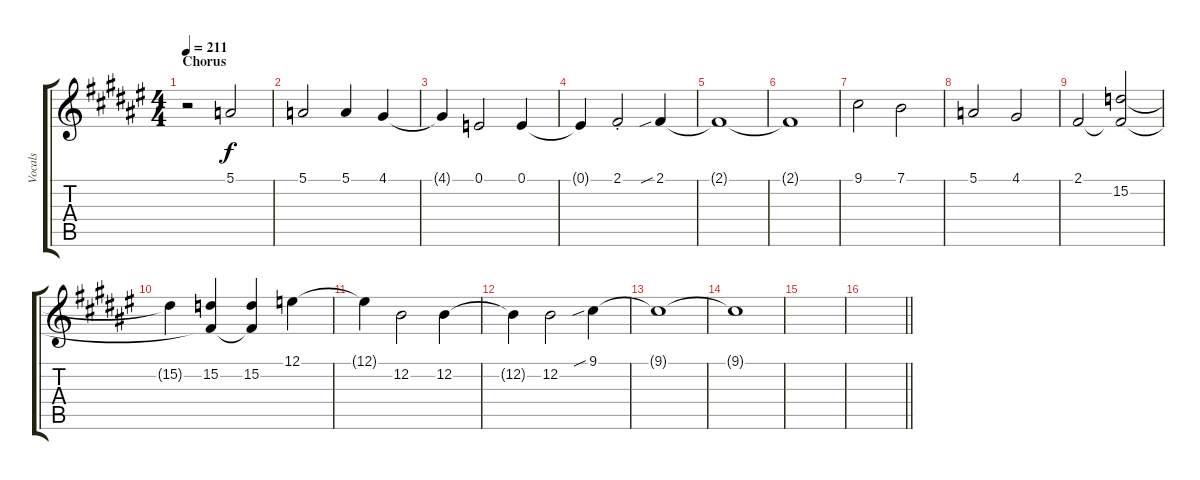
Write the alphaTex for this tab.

\track ("Vocals" "Vocals") {instrument lead2sawtooth}
\staff {score tabs}
\tuning (E4 B3 G3 D3 A2 E2) {hide}
\ts (4 4)
\section ("" "Chorus")
\tempo 211
\clef g2
\ks d#minor
r.2{dy f} 5.1.2 |
5.1.2 5.1.4 4.1.4 |
4.1{t}.4 0.1.2 0.1.4 |
0.1{t}.4 2.1{st}.2 2.1{sib}.4 |
2.1{t}.1 |
2.1{t}.1 |
9.1.2 7.1.2 |
5.1.2 4.1.2 |
2.1.2 (2.1{t} 15.2).2 |
15.2{t}.4 (2.1{t} 15.2).4 (2.1{t} 15.2).4 12.1.4 |
12.1{t}.4 12.2.2 12.2.4 |
12.2{t}.4 12.2.2 9.1{sib}.4 |
9.1{t}.1 |
9.1{t}.1 |
|
\barLineRight lightlight
